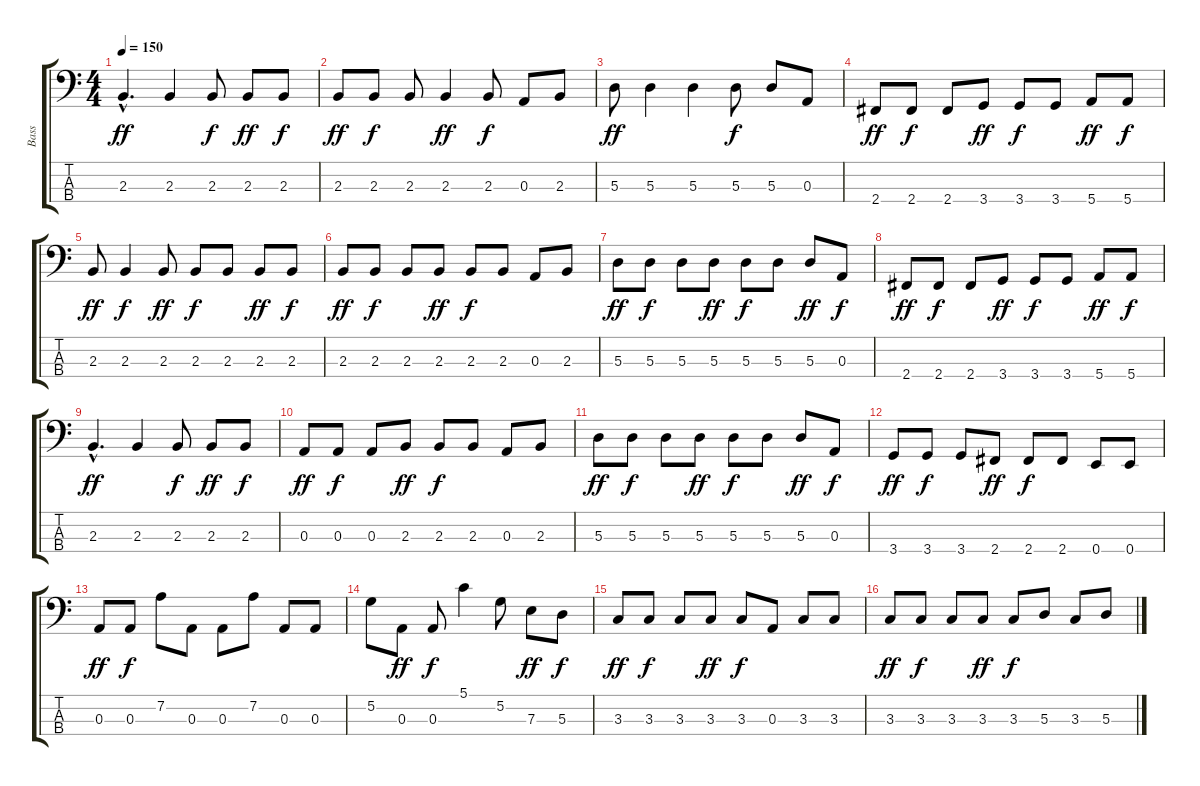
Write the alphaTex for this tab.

\track ("Bass" "Bass") {instrument electricbassfinger}
\staff {score tabs}
\tuning (G2 D2 A1 E1) {hide}
\ts (4 4)
\tempo 150
\clef f4
\ks c
2.3{hac}.4{d dy ff} 2.3.4 2.3.8{dy f} 2.3.8{dy ff} 2.3.8{dy f} |
2.3.8{dy ff} 2.3.8{dy f} 2.3.8 2.3.4{dy ff} 2.3.8{dy f} 0.3.8 2.3.8 |
5.3.8{dy ff} 5.3.4 5.3.4 5.3.8{dy f} 5.3.8 0.3.8 |
2.4.8{dy ff} 2.4.8{dy f} 2.4.8 3.4.8{dy ff} 3.4.8{dy f} 3.4.8 5.4.8{dy ff} 5.4.8{dy f} |
2.3.8{dy ff} 2.3.4{dy f} 2.3.8{dy ff} 2.3.8{dy f} 2.3.8 2.3.8{dy ff} 2.3.8{dy f} |
2.3.8{dy ff} 2.3.8{dy f} 2.3.8 2.3.8{dy ff} 2.3.8{dy f} 2.3.8 0.3.8 2.3.8 |
5.3.8{dy ff} 5.3.8{dy f} 5.3.8 5.3.8{dy ff} 5.3.8{dy f} 5.3.8 5.3.8{dy ff} 0.3.8{dy f} |
2.4.8{dy ff} 2.4.8{dy f} 2.4.8 3.4.8{dy ff} 3.4.8{dy f} 3.4.8 5.4.8{dy ff} 5.4.8{dy f} |
2.3{hac}.4{d dy ff} 2.3.4 2.3.8{dy f} 2.3.8{dy ff} 2.3.8{dy f} |
0.3.8{dy ff} 0.3.8{dy f} 0.3.8 2.3.8{dy ff} 2.3.8{dy f} 2.3.8 0.3.8 2.3.8 |
5.3.8{dy ff} 5.3.8{dy f} 5.3.8 5.3.8{dy ff} 5.3.8{dy f} 5.3.8 5.3.8{dy ff} 0.3.8{dy f} |
3.4.8{dy ff} 3.4.8{dy f} 3.4.8 2.4.8{dy ff} 2.4.8{dy f} 2.4.8 0.4.8 0.4.8 |
0.3.8{dy ff} 0.3.8{dy f} 7.2.8 0.3.8 0.3.8 7.2.8 0.3.8 0.3.8 |
5.2.8 0.3.8{dy ff} 0.3.8{dy f} 5.1.4 5.2.8 7.3.8{dy ff} 5.3.8{dy f} |
3.3.8{dy ff} 3.3.8{dy f} 3.3.8 3.3.8{dy ff} 3.3.8{dy f} 0.3.8 3.3.8 3.3.8 |
3.3.8{dy ff} 3.3.8{dy f} 3.3.8 3.3.8{dy ff} 3.3.8{dy f} 5.3.8 3.3.8 5.3.8
